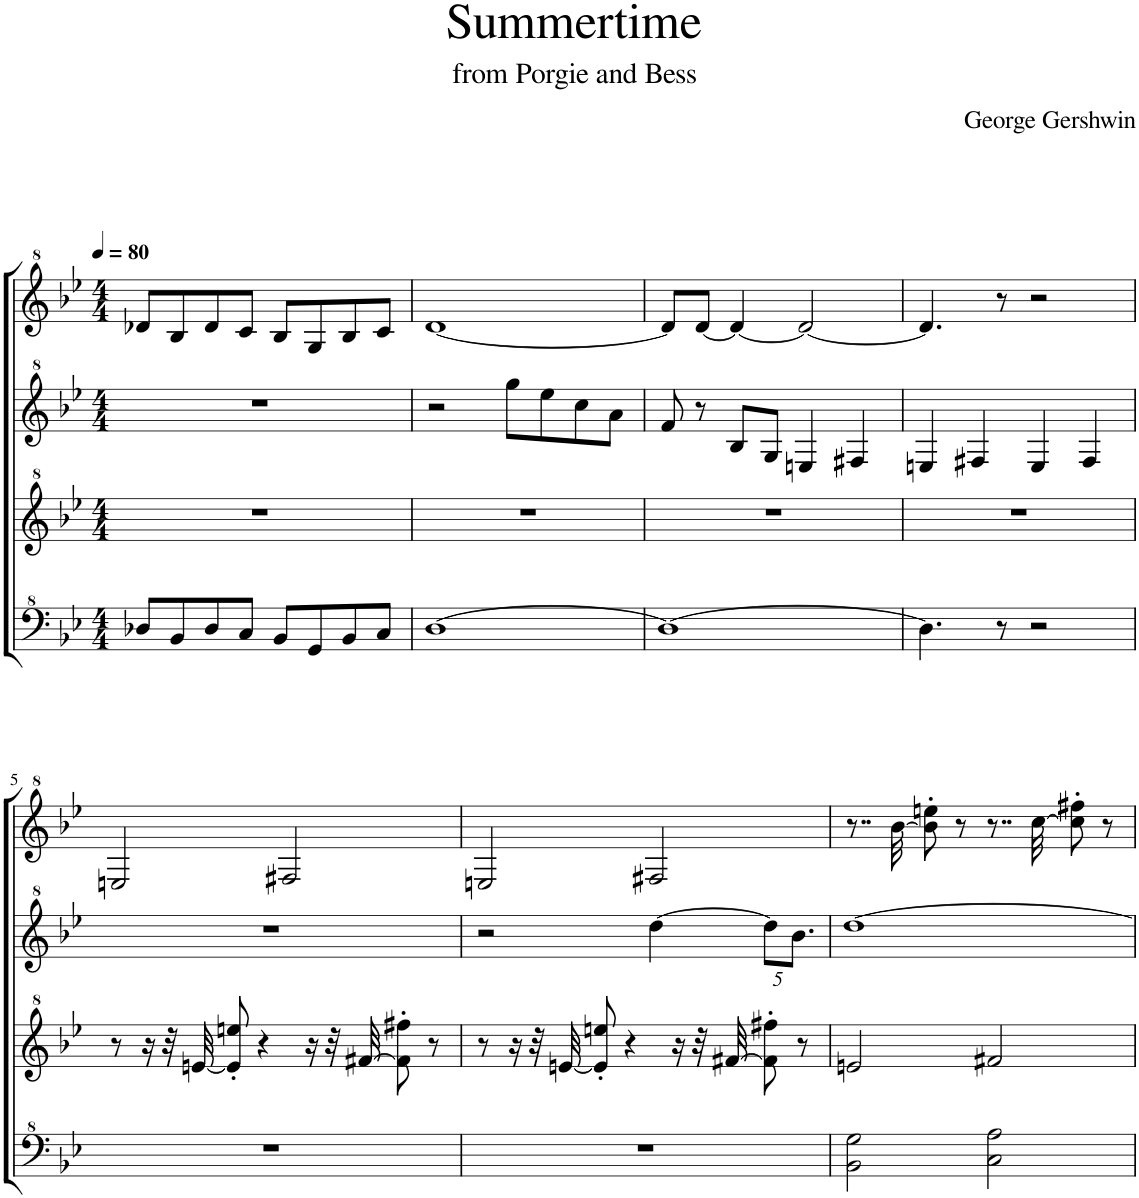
**kern	**kern	**kern	**kern
*part1	*part1	*part1	*part1
*staff4	*staff3	*staff2	*staff1
*I"Model III	*	*	*
*clefF^4	*clefG^2	*clefG^2	*clefG^2
*k[b-e-]	*k[b-e-]	*k[b-e-]	*k[b-e-]
*M4/4	*M4/4	*M4/4	*M4/4
*MM80	*MM80	*MM80	*MM80
=1	=1	=1	=1
8d-X/L	1r	1r	8dd-X/L
8B-/	.	.	8b-/
8d-/	.	.	8dd-/
8c/J	.	.	8cc/J
8B-/L	.	.	8b-/L
8G/	.	.	8g/
8B-/	.	.	8b-/
8c/J	.	.	8cc/J
=2	=2	=2	=2
[1d	1r	2r	[1dd
.	.	8ggg\L	.
.	.	8eee-\	.
.	.	8ccc\	.
.	.	8aa\J	.
=3	=3	=3	=3
1d_	1r	8ff/	8dd/L]
.	.	8r	[8dd/J
.	.	8b-/L	4dd/_
.	.	8g/J	.
.	.	4en/	2dd/_
.	.	4f#X/	.
=4	=4	=4	=4
4.d\]	1r	4en/	4.dd/]
.	.	4f#X/	.
8r	.	.	8r
2r	.	4e/	2r
.	.	4f#/	.
!!LO:LB:g=z
=5	=5	=5	=5
1r	8r	1r	2en/
.	16r	.	.
.	32r	.	.
.	[32een/	.	.
.	8ee/]' 8eeen/'	.	.
.	4r	.	.
.	.	.	2f#X/
.	16r	.	.
.	32r	.	.
.	[32ff#X/	.	.
.	8ff#\]' 8fff#X\'	.	.
.	8r	.	.
=6	=6	=6	=6
1r	8r	2r	2en/
.	16r	.	.
.	32r	.	.
.	[32een/	.	.
.	8ee/]' 8eeen/'	.	.
.	4r	.	.
.	.	[4ddd\	2f#X/
.	16r	.	.
.	32r	.	.
.	[32ff#X/	.	.
*	*	*Xbrackettup	*
.	8ff#\]' 8fff#X\'	10ddd\L]	.
.	.	10.bb-\J	.
.	8r	.	.
=7	=7	=7	=7
2B-\ 2g\	2een/	[1ddd	8..r
.	.	.	[32bb-\
.	.	.	8bb-\]' 8eeen\'
.	.	.	8r
2c\ 2a\	2ff#X/	.	8..r
.	.	.	[32ccc\
.	.	.	8ccc\]' 8fff#X\'
.	.	.	8r
=	=	=	=
*-	*-	*-	*-
